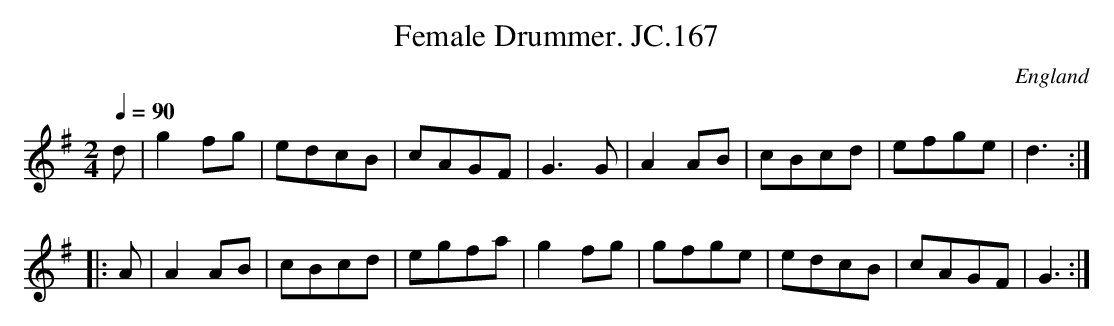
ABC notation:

X:1
T:Female Drummer. JC.167
L:1/8
M:2/4
O:England
Q:1/4=90
K:G
d|g2fg|edcB|cAGF|G3G|\
A2AB|cBcd|efge|d3:|!
|:A|A2AB|cBcd|egfa|g2fg|\
gfge|edcB|cAGF|G3:|
